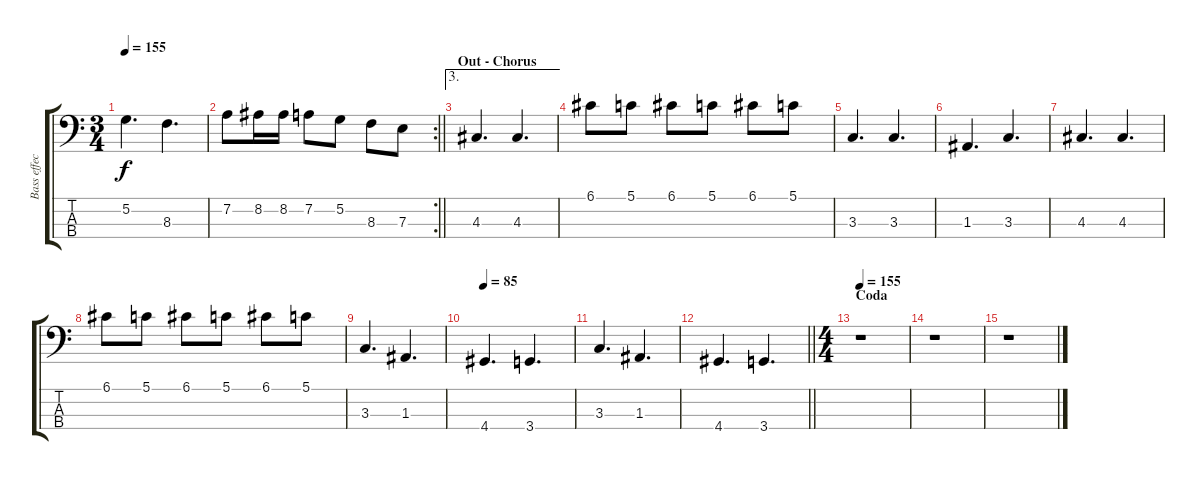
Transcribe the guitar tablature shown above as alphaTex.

\track ("Bass effect" "Bass effec") {instrument slapbass2}
\staff {score tabs}
\tuning (G2 D2 A1 E1) {hide}
\ts (3 4)
\tempo 155
\clef f4
\ks c
5.2.4{d dy f} 8.3.4{d} |
\rc 2
\barLineRight lightlight
7.2.8 8.2.16 8.2.16 7.2.8 5.2.8 8.3.8 7.3.8 |
\ae 3
\section ("" "Out - Chorus")
4.3.4{d} 4.3.4{d} |
6.1.8 5.1.8 6.1.8 5.1.8 6.1.8 5.1.8 |
3.3.4{d} 3.3.4{d} |
1.3.4{d} 3.3.4{d} |
4.3.4{d} 4.3.4{d} |
6.1.8 5.1.8 6.1.8 5.1.8 6.1.8 5.1.8 |
3.3.4{d} 1.3.4{d} |
\tempo 85
4.4.4{d} 3.4.4{d} |
3.3.4{d} 1.3.4{d} |
\barLineRight lightlight
4.4.4{d} 3.4.4{d} |
\ts (4 4)
\section ("" "Coda")
\tempo 155
r.1 |
r.1 |
r.1
